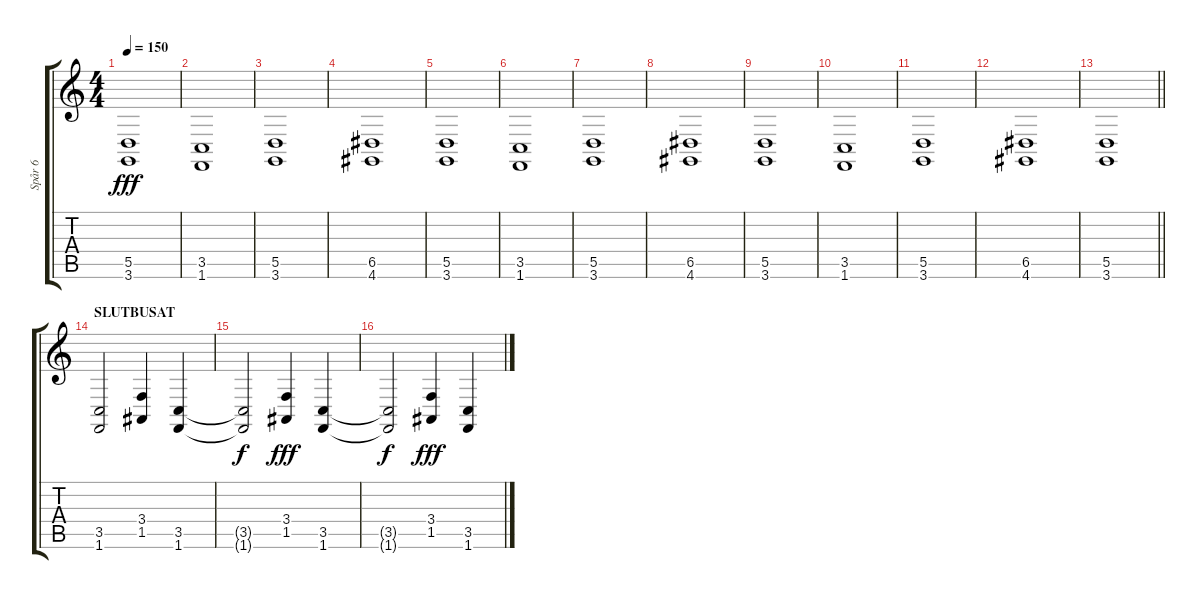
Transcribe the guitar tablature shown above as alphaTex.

\track ("Spår 6" "Spår 6") {instrument stringensemble1}
\staff {score tabs}
\tuning (E4 B3 G3 D3 A2 E2) {hide}
\ts (4 4)
\tempo 150
\clef g2
\ks c
(5.5 3.6).1{dy fff} |
(3.5 1.6).1 |
(5.5 3.6).1 |
(6.5 4.6).1 |
(5.5 3.6).1 |
(3.5 1.6).1 |
(5.5 3.6).1 |
(6.5 4.6).1 |
(5.5 3.6).1 |
(3.5 1.6).1 |
(5.5 3.6).1 |
(6.5 4.6).1 |
\barLineRight lightlight
(5.5 3.6).1 |
\section ("" "SLUTBUSAT")
(3.5 1.6).2 (3.4 1.5).4 (3.5 1.6).4 |
(3.5{t} 1.6{t}).2{dy f} (3.4 1.5).4{dy fff} (3.5 1.6).4 |
(3.5{t} 1.6{t}).2{dy f} (3.4 1.5).4{dy fff} (3.5 1.6).4
